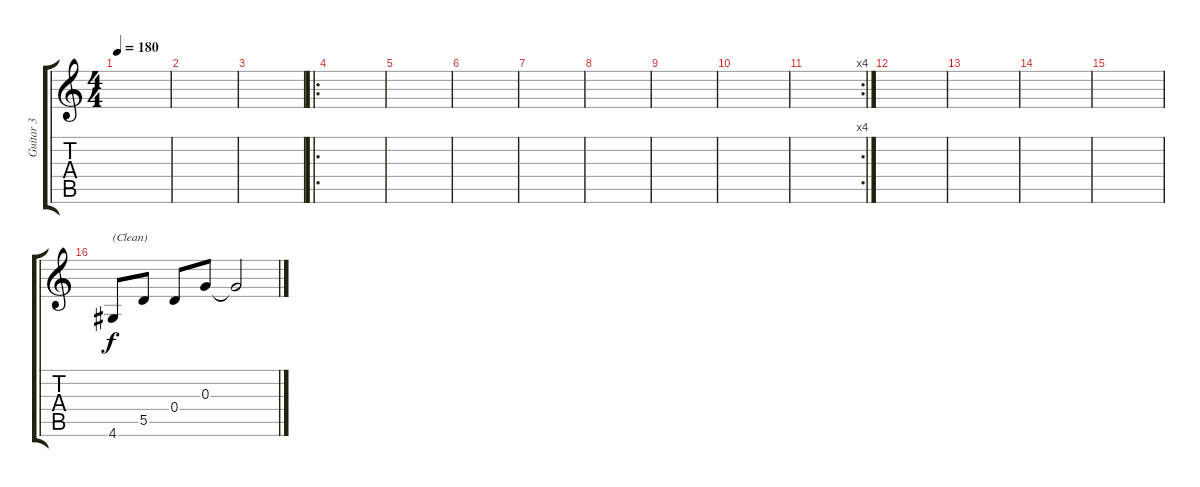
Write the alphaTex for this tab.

\track ("Guitar 3" "Guitar 3") {instrument distortionguitar}
\staff {score tabs}
\tuning (E4 B3 G3 D3 A2 E2) {hide}
\ts (4 4)
\tempo 180
\clef g2
\ks c
|
|
|
\ro
|
|
|
|
|
|
|
\rc 4
|
|
|
|
|
4.6.8{txt "(Clean)" instrument electricguitarclean} 5.5.8 0.4.8 0.3.8 0.3{t}.2
